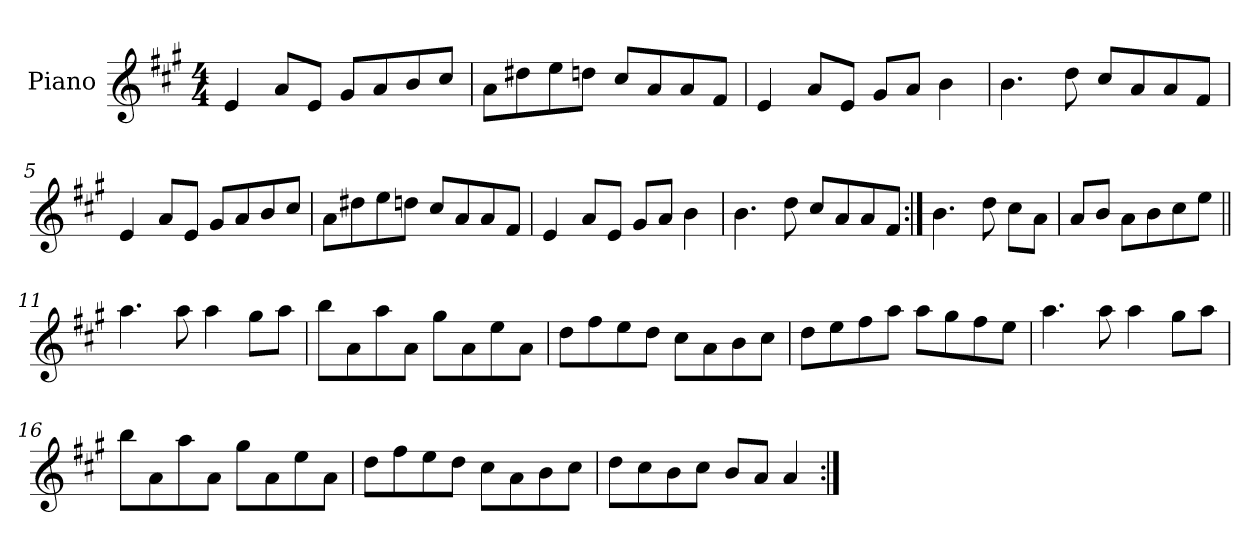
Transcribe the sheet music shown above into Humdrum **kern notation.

**kern
*part1
*staff1
*I"Piano
*I'Pno
*clefG2
*k[f#c#g#]
*A:
*M4/4
=1
4e/
8a/L
8e/J
8g#/L
8a/
8b/
8cc#/J
=2
8a\L
8dd#X\
8ee\
8ddn\J
8cc#/L
8a/
8a/
8f#/J
=3
4e/
8a/L
8e/J
8g#/L
8a/J
4b\
=4
4.b\
8dd\
8cc#/L
8a/
8a/
8f#/J
!!LO:LB:g=z
=5
4e/
8a/L
8e/J
8g#/L
8a/
8b/
8cc#/J
=6
8a\L
8dd#X\
8ee\
8ddn\J
8cc#/L
8a/
8a/
8f#/J
=7
4e/
8a/L
8e/J
8g#/L
8a/J
4b\
=8
4.b\
8dd\
8cc#/L
8a/
8a/
8f#/J
=9:|!
4.b\
8dd\
8cc#\L
8a\J
!!LO:LB:g=z
=10
8a/L
8b/J
8a\L
8b\
8cc#\
8ee\J
=11||
4.aa\
8aa\
4aa\
8gg#\L
8aa\J
=12
8bb\L
8a\
8aa\
8a\J
8gg#\L
8a\
8ee\
8a\J
=13
8dd\L
8ff#\
8ee\
8dd\J
8cc#\L
8a\
8b\
8cc#\J
=14
8dd\L
8ee\
8ff#\
8aa\J
8aa\L
8gg#\
8ff#\
8ee\J
!!LO:LB:g=z
=15
4.aa\
8aa\
4aa\
8gg#\L
8aa\J
=16
8bb\L
8a\
8aa\
8a\J
8gg#\L
8a\
8ee\
8a\J
=17
8dd\L
8ff#\
8ee\
8dd\J
8cc#\L
8a\
8b\
8cc#\J
=18
8dd\L
8cc#\
8b\
8cc#\J
8b/L
8a/J
4a/
=:|!
*-
